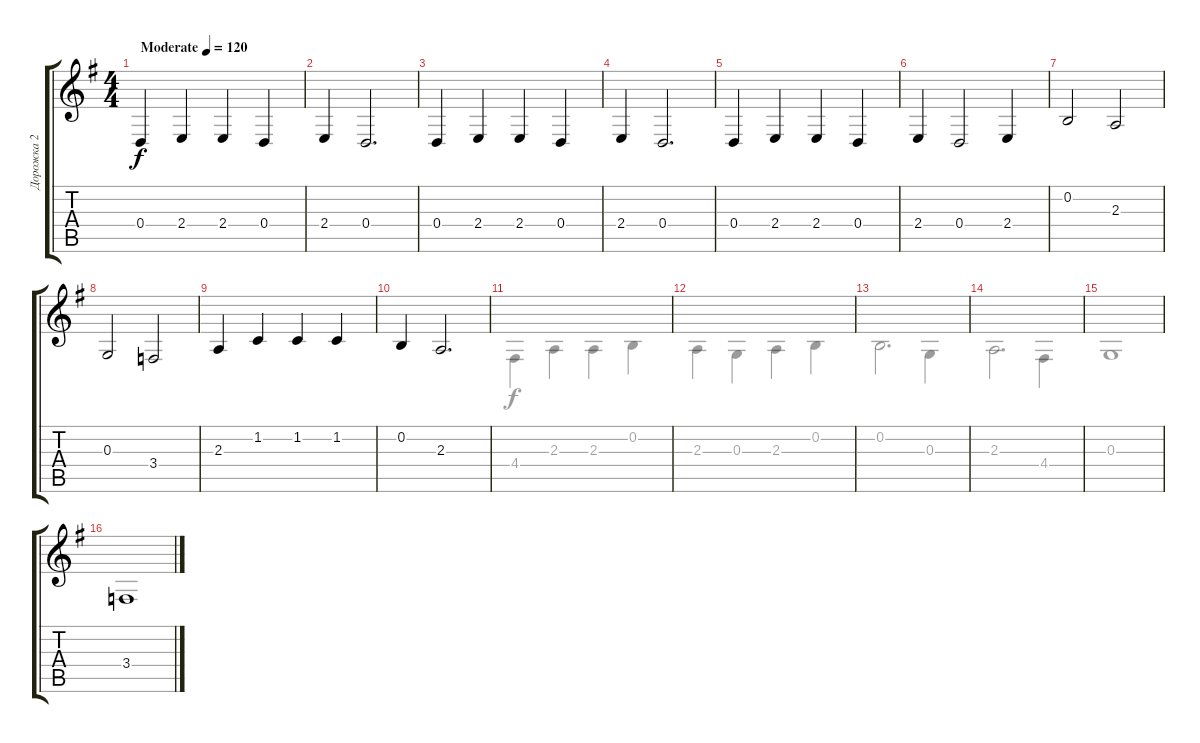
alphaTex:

\track ("Дорожка 2" "Дорожка 2") {instrument voiceoohs}
\staff {score tabs}
\tuning (E4 B3 G3 D3 A2 E2) {hide}
\voice
\ts (4 4)
\tempo (120 "Moderate")
\clef g2
\ks g
0.4.4{dy f instrument voiceoohs} 2.4.4 2.4.4 0.4.4 |
2.4.4 0.4.2{d} |
0.4.4 2.4.4 2.4.4 0.4.4 |
2.4.4 0.4.2{d} |
0.4.4 2.4.4 2.4.4 0.4.4 |
2.4.4 0.4.2 2.4.4 |
0.2.2 2.3.2 |
0.3.2 3.4.2 |
2.3.4 1.2.4 1.2.4 1.2.4 |
0.2.4 2.3.2{d} |
|
|
|
|
|
3.4.1
\voice
\clef g2
\ottava regular
\simile none
\ks g
|
|
|
|
|
|
|
|
|
|
4.4.4 2.3.4 2.3.4 0.2.4 |
2.3.4 0.3.4 2.3.4 0.2.4 |
0.2.2{d} 0.3.4 |
2.3.2{d} 4.4.4 |
0.3.1 |
